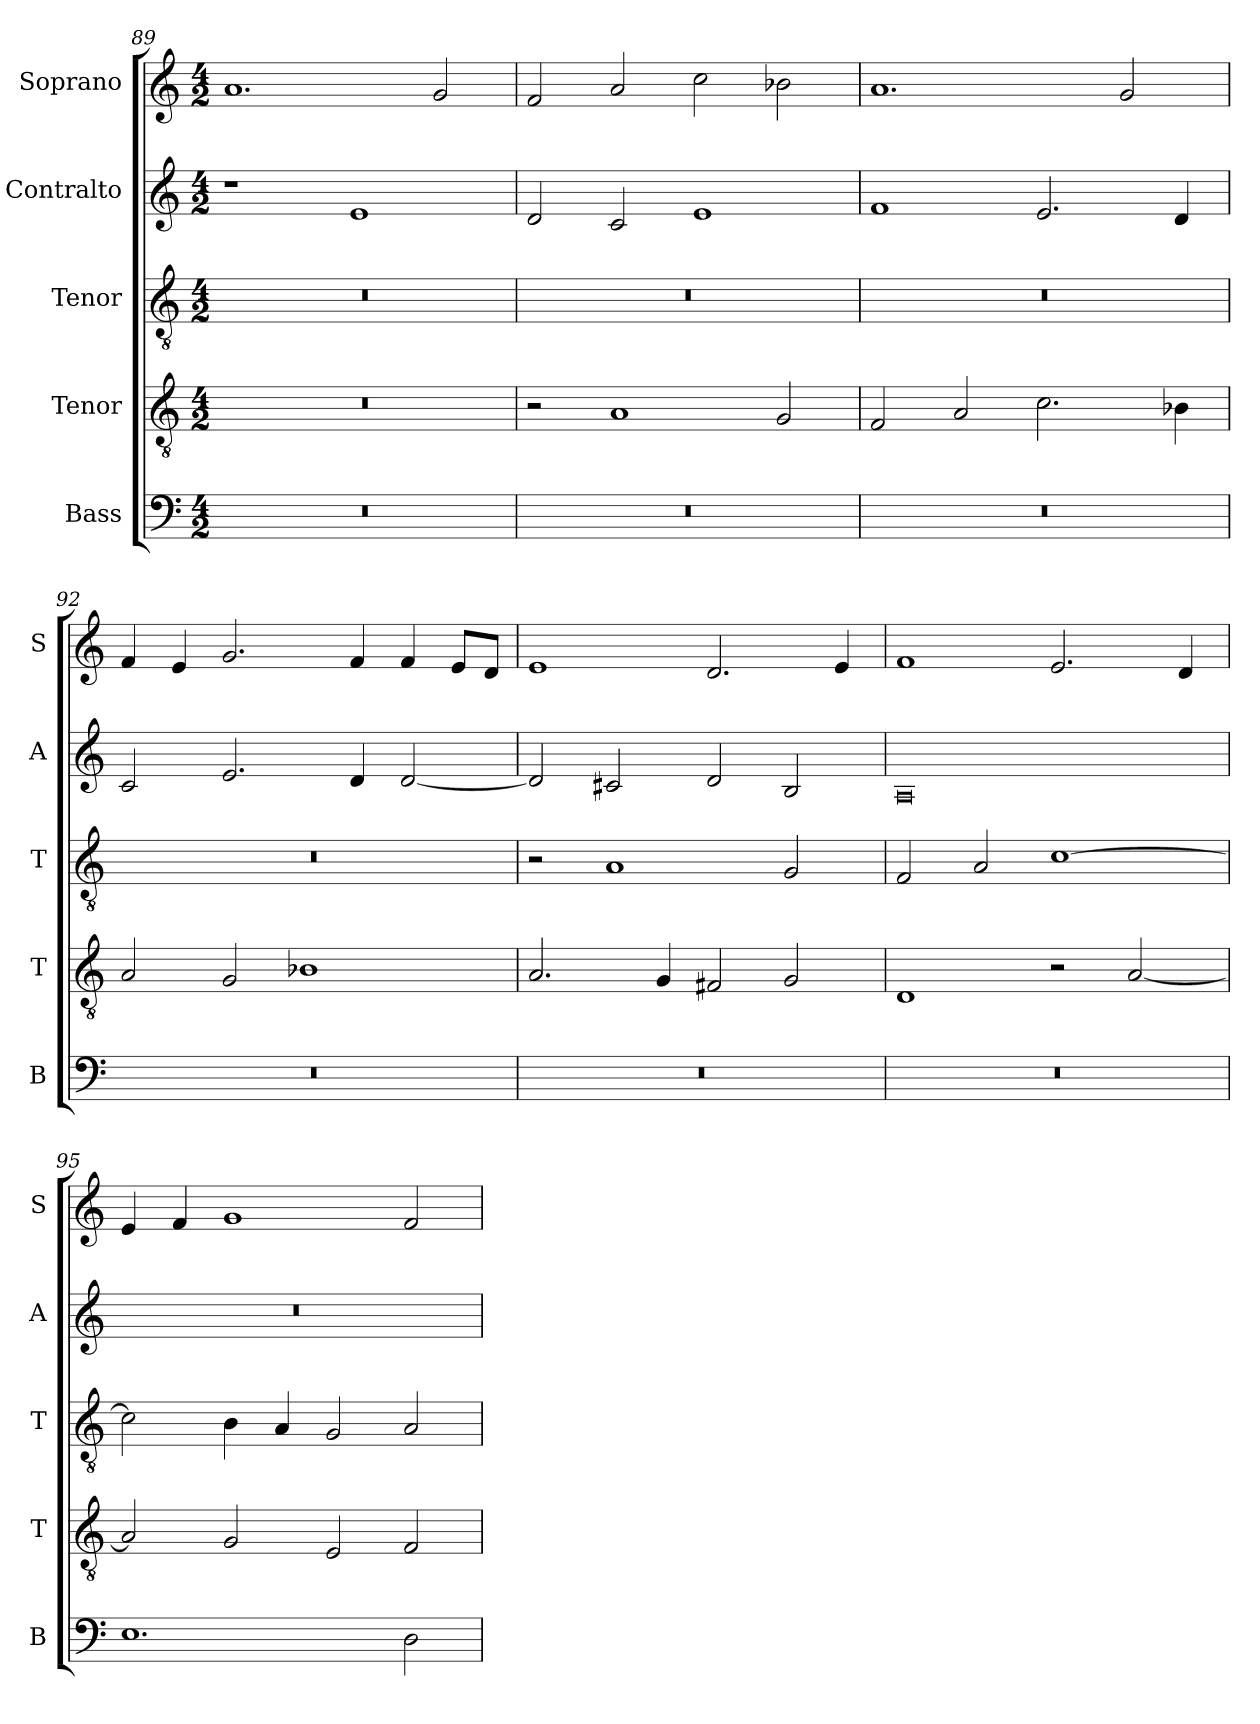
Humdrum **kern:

**kern	**kern	**kern	**kern	**kern
*part5	*part4	*part3	*part2	*part1
*staff5	*staff4	*staff3	*staff2	*staff1
*I"Bass	*I"Tenor	*I"Tenor	*I"Contralto	*I"Soprano
*I'B	*I'T	*I'T	*I'A	*I'S
*clefF4	*clefGv2	*clefGv2	*clefG2	*clefG2
*k[]	*k[]	*k[]	*k[]	*k[]
*D:dor	*D:dor	*D:dor	*D:dor	*D:dor
*M4/2	*M4/2	*M4/2	*M4/2	*M4/2
=89	=89	=89	=89	=89
0r	0r	0r	1r	1.a
.	.	.	1e	.
.	.	.	.	2g
=90	=90	=90	=90	=90
0r	2r	0r	2d	2f
.	1A	.	2c	2a
.	.	.	1e	2cc
.	2G	.	.	2b-X
=91	=91	=91	=91	=91
0r	2F	0r	1f	1.a
.	2A	.	.	.
.	2.c	.	2.e	.
.	.	.	.	2g
.	4B-X	.	4d	.
=92	=92	=92	=92	=92
0r	2A	0r	2c	4f
.	.	.	.	4e
.	2G	.	2.e	2.g
.	1B-X	.	.	.
.	.	.	4d	4f
.	.	.	[2d	4f
.	.	.	.	8e/L
.	.	.	.	8d/J
=93	=93	=93	=93	=93
0r	2.A	2r	2d]	1e
.	.	1A	2c#X	.
.	4G	.	.	.
.	2F#X	.	2d	2.d
.	2G	2G	2B	.
.	.	.	.	4e
=94	=94	=94	=94	=94
0r	1D	2F	0A	1f
.	.	2A	.	.
.	2r	[1c	.	2.e
.	[2A	.	.	.
.	.	.	.	4d
=95	=95	=95	=95	=95
1.E	2A]	2c]	0r	4e
.	.	.	.	4f
.	2G	4B	.	1g
.	.	4A	.	.
.	2E	2G	.	.
2D	2F	2A	.	2f
=	=	=	=	=
*-	*-	*-	*-	*-
